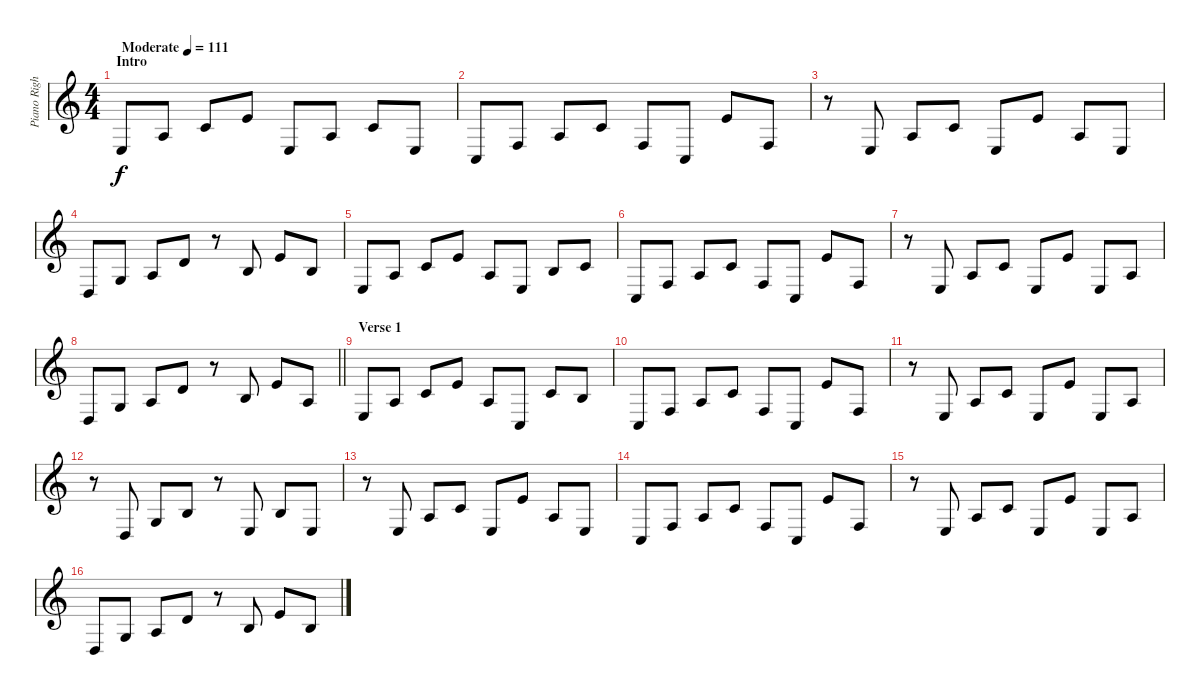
\track ("Piano Right Hand" "Piano Righ") {instrument acousticgrandpiano}
\staff {score}
\tuning (E4 B3 G3 D3 A2 E2) {hide}
\ts (4 4)
\section ("" "Intro")
\tempo (111 "Moderate")
\clef g2
\ks c
7.5.8{dy f instrument acousticgrandpiano} 2.3.8 1.2.8 0.1.8 2.4.8 2.3.8 1.2.8 2.4.8 |
3.5.8 3.4.8 2.3.8 1.2.8 3.4.8 3.5.8 0.1.8 3.4.8 |
r.8 2.4.8 2.3.8 1.2.8 2.4.8 0.1.8 2.3.8 2.4.8 |
0.4.8 0.3.8 2.3.8 3.2.8 r.8 0.2.8 0.1.8 0.2.8 |
7.5.8 2.3.8 1.2.8 0.1.8 2.3.8 2.4.8 4.3.8 1.2.8 |
3.5.8 3.4.8 2.3.8 1.2.8 3.4.8 3.5.8 0.1.8 3.4.8 |
r.8 2.4.8 2.3.8 1.2.8 2.4.8 0.1.8 2.4.8 2.3.8 |
\barLineRight lightlight
0.4.8 0.3.8 2.3.8 3.2.8 r.8 0.2.8 0.1.8 2.3.8 |
\section ("" "Verse 1")
7.5.8 2.3.8 1.2.8 0.1.8 2.3.8 3.5.8 1.2.8 4.3.8 |
3.5.8 3.4.8 2.3.8 1.2.8 3.4.8 3.5.8 0.1.8 3.4.8 |
r.8 2.4.8 2.3.8 1.2.8 2.4.8 0.1.8 2.4.8 2.3.8 |
r.8 0.4.8 5.4.8 4.3.8 r.8 2.4.8 0.2.8 2.4.8 |
r.8 2.4.8 2.3.8 1.2.8 2.4.8 0.1.8 2.3.8 2.4.8 |
3.5.8 3.4.8 2.3.8 1.2.8 3.4.8 3.5.8 0.1.8 3.4.8 |
r.8 2.4.8 2.3.8 1.2.8 2.4.8 0.1.8 2.4.8 2.3.8 |
0.4.8 0.3.8 2.3.8 12.4.8 r.8 0.2.8 0.1.8 0.2.8
